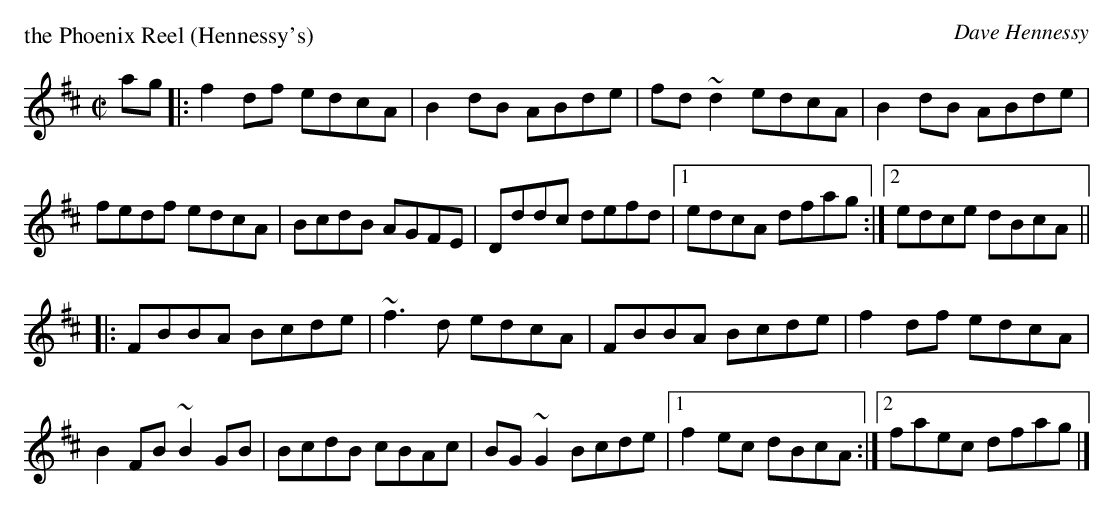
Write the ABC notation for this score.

X:1
P: the Phoenix Reel (Hennessy's)
C:Dave Hennessy
M:C|
K:D
ag |: f2df edcA | B2dB ABde | fd~d2 edcA | B2dB ABde |
fedf edcA | BcdB AGFE | Dddc defd |1 edcA dfag :|2 edce dBcA ||
|: FBBA Bcde | ~f3d edcA | FBBA Bcde | f2df edcA |
B2FB ~B2GB | BcdB cBAc | BG~G2 Bcde |1 f2ec dBcA :|2 faec dfag |]
